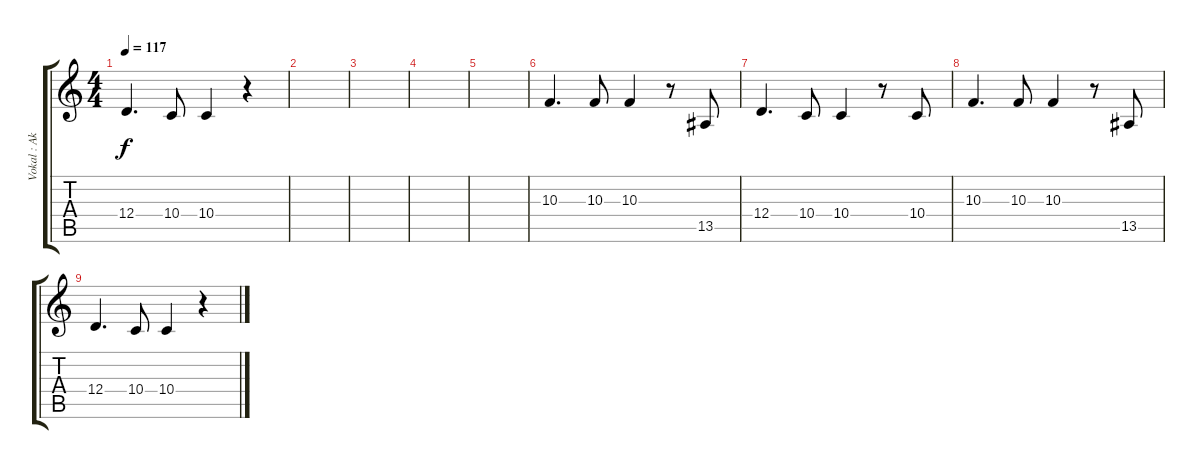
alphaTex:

\track ("Vokal : Akiyama Mio - San" "Vokal : Ak") {instrument clarinet}
\staff {score tabs}
\tuning (E4 B3 G3 D3 A2 E2) {hide}
\ts (4 4)
\tempo 117
\clef g2
\ks c
12.4.4{d dy f} 10.4.8 10.4.4 r.4 |
|
|
|
|
10.3.4{d} 10.3.8 10.3.4 r.8 13.5.8 |
12.4.4{d} 10.4.8 10.4.4 r.8 10.4.8 |
10.3.4{d} 10.3.8 10.3.4 r.8 13.5.8 |
12.4.4{d} 10.4.8 10.4.4 r.4
